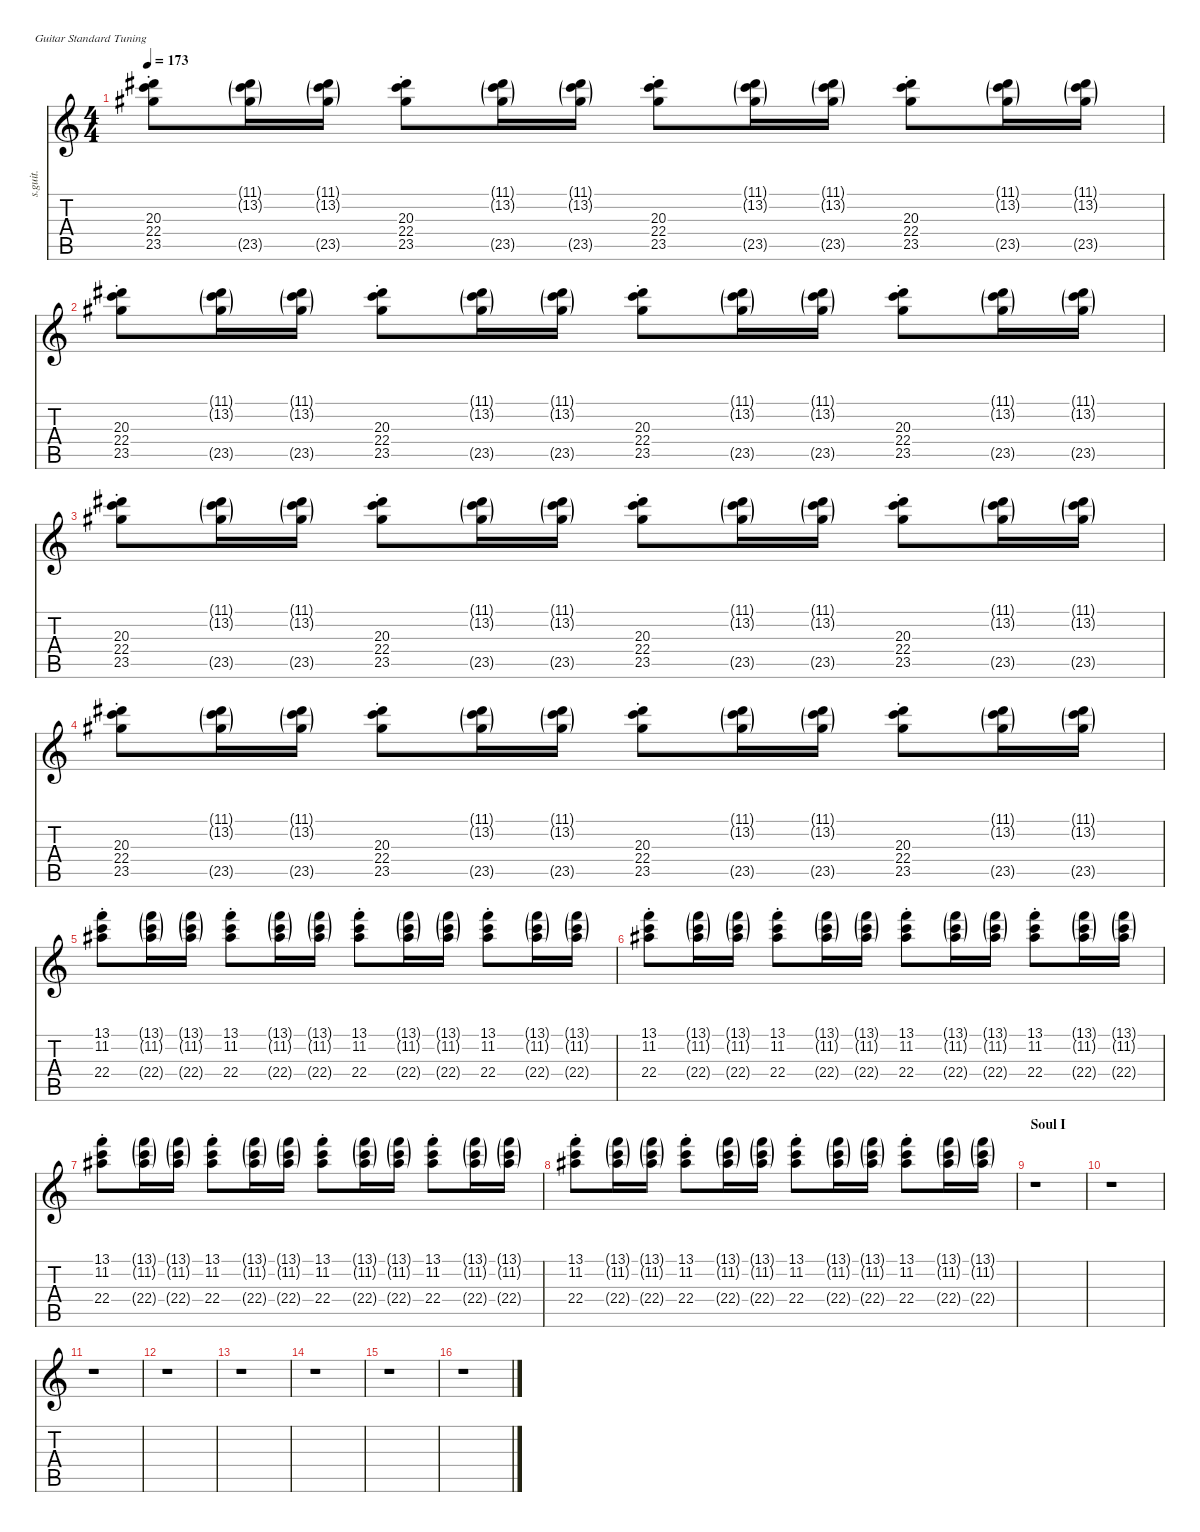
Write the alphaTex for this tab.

\defaultSystemsLayout 4
\hideDynamics
\bracketExtendMode nobrackets
\track ("Synthesizer #2 (Right Hand)" "s.guit.") {instrument pad2warm}
\staff {score tabs}
\tuning (E4 B3 G3 D3 A2 E2)
\displaytranspose 12
\ts (4 4)
\tempo 173
\clef g2
\ks c
(23.5{st acc #} 20.3{st acc #} 22.4{st}).8{lyrics (0 "") lyrics (1 "") lyrics (2 "") lyrics (3 "") lyrics (4 "") dy mf} (11.1{g acc #} 13.2{g} 23.5{g acc #}).16{lyrics (0 "") lyrics (1 "") lyrics (2 "") lyrics (3 "") lyrics (4 "")} (11.1{g acc #} 13.2{g} 23.5{g acc #}).16{lyrics (0 "") lyrics (1 "") lyrics (2 "") lyrics (3 "") lyrics (4 "")} (23.5{st acc #} 20.3{st acc #} 22.4{st}).8{lyrics (0 "") lyrics (1 "") lyrics (2 "") lyrics (3 "") lyrics (4 "")} (11.1{g acc #} 13.2{g} 23.5{g acc #}).16{lyrics (0 "") lyrics (1 "") lyrics (2 "") lyrics (3 "") lyrics (4 "")} (11.1{g acc #} 13.2{g} 23.5{g acc #}).16{lyrics (0 "") lyrics (1 "") lyrics (2 "") lyrics (3 "") lyrics (4 "")} (23.5{st acc #} 20.3{st acc #} 22.4{st}).8{lyrics (0 "") lyrics (1 "") lyrics (2 "") lyrics (3 "") lyrics (4 "")} (11.1{g acc #} 13.2{g} 23.5{g acc #}).16{lyrics (0 "") lyrics (1 "") lyrics (2 "") lyrics (3 "") lyrics (4 "")} (11.1{g acc #} 13.2{g} 23.5{g acc #}).16{lyrics (0 "") lyrics (1 "") lyrics (2 "") lyrics (3 "") lyrics (4 "")} (23.5{st acc #} 20.3{st acc #} 22.4{st}).8{lyrics (0 "") lyrics (1 "") lyrics (2 "") lyrics (3 "") lyrics (4 "")} (11.1{g acc #} 13.2{g} 23.5{g acc #}).16{lyrics (0 "") lyrics (1 "") lyrics (2 "") lyrics (3 "") lyrics (4 "")} (11.1{g acc #} 13.2{g} 23.5{g acc #}).16{lyrics (0 "") lyrics (1 "") lyrics (2 "") lyrics (3 "") lyrics (4 "")} |
(23.5{st acc #} 20.3{st acc #} 22.4{st}).8{lyrics (0 "") lyrics (1 "") lyrics (2 "") lyrics (3 "") lyrics (4 "")} (11.1{g acc #} 13.2{g} 23.5{g acc #}).16{lyrics (0 "") lyrics (1 "") lyrics (2 "") lyrics (3 "") lyrics (4 "")} (11.1{g acc #} 13.2{g} 23.5{g acc #}).16{lyrics (0 "") lyrics (1 "") lyrics (2 "") lyrics (3 "") lyrics (4 "")} (23.5{st acc #} 20.3{st acc #} 22.4{st}).8{lyrics (0 "") lyrics (1 "") lyrics (2 "") lyrics (3 "") lyrics (4 "")} (11.1{g acc #} 13.2{g} 23.5{g acc #}).16{lyrics (0 "") lyrics (1 "") lyrics (2 "") lyrics (3 "") lyrics (4 "")} (11.1{g acc #} 13.2{g} 23.5{g acc #}).16{lyrics (0 "") lyrics (1 "") lyrics (2 "") lyrics (3 "") lyrics (4 "")} (23.5{st acc #} 20.3{st acc #} 22.4{st}).8{lyrics (0 "") lyrics (1 "") lyrics (2 "") lyrics (3 "") lyrics (4 "")} (11.1{g acc #} 13.2{g} 23.5{g acc #}).16{lyrics (0 "") lyrics (1 "") lyrics (2 "") lyrics (3 "") lyrics (4 "")} (11.1{g acc #} 13.2{g} 23.5{g acc #}).16{lyrics (0 "") lyrics (1 "") lyrics (2 "") lyrics (3 "") lyrics (4 "")} (23.5{st acc #} 20.3{st acc #} 22.4{st}).8{lyrics (0 "") lyrics (1 "") lyrics (2 "") lyrics (3 "") lyrics (4 "")} (11.1{g acc #} 13.2{g} 23.5{g acc #}).16{lyrics (0 "") lyrics (1 "") lyrics (2 "") lyrics (3 "") lyrics (4 "")} (11.1{g acc #} 13.2{g} 23.5{g acc #}).16{lyrics (0 "") lyrics (1 "") lyrics (2 "") lyrics (3 "") lyrics (4 "")} |
(23.5{st acc #} 20.3{st acc #} 22.4{st}).8{lyrics (0 "") lyrics (1 "") lyrics (2 "") lyrics (3 "") lyrics (4 "")} (11.1{g acc #} 13.2{g} 23.5{g acc #}).16{lyrics (0 "") lyrics (1 "") lyrics (2 "") lyrics (3 "") lyrics (4 "")} (11.1{g acc #} 13.2{g} 23.5{g acc #}).16{lyrics (0 "") lyrics (1 "") lyrics (2 "") lyrics (3 "") lyrics (4 "")} (23.5{st acc #} 20.3{st acc #} 22.4{st}).8{lyrics (0 "") lyrics (1 "") lyrics (2 "") lyrics (3 "") lyrics (4 "")} (11.1{g acc #} 13.2{g} 23.5{g acc #}).16{lyrics (0 "") lyrics (1 "") lyrics (2 "") lyrics (3 "") lyrics (4 "")} (11.1{g acc #} 13.2{g} 23.5{g acc #}).16{lyrics (0 "") lyrics (1 "") lyrics (2 "") lyrics (3 "") lyrics (4 "")} (23.5{st acc #} 20.3{st acc #} 22.4{st}).8{lyrics (0 "") lyrics (1 "") lyrics (2 "") lyrics (3 "") lyrics (4 "")} (11.1{g acc #} 13.2{g} 23.5{g acc #}).16{lyrics (0 "") lyrics (1 "") lyrics (2 "") lyrics (3 "") lyrics (4 "")} (11.1{g acc #} 13.2{g} 23.5{g acc #}).16{lyrics (0 "") lyrics (1 "") lyrics (2 "") lyrics (3 "") lyrics (4 "")} (23.5{st acc #} 20.3{st acc #} 22.4{st}).8{lyrics (0 "") lyrics (1 "") lyrics (2 "") lyrics (3 "") lyrics (4 "")} (11.1{g acc #} 13.2{g} 23.5{g acc #}).16{lyrics (0 "") lyrics (1 "") lyrics (2 "") lyrics (3 "") lyrics (4 "")} (11.1{g acc #} 13.2{g} 23.5{g acc #}).16{lyrics (0 "") lyrics (1 "") lyrics (2 "") lyrics (3 "") lyrics (4 "")} |
(23.5{st acc #} 20.3{st acc #} 22.4{st}).8{lyrics (0 "") lyrics (1 "") lyrics (2 "") lyrics (3 "") lyrics (4 "")} (11.1{g acc #} 13.2{g} 23.5{g acc #}).16{lyrics (0 "") lyrics (1 "") lyrics (2 "") lyrics (3 "") lyrics (4 "")} (11.1{g acc #} 13.2{g} 23.5{g acc #}).16{lyrics (0 "") lyrics (1 "") lyrics (2 "") lyrics (3 "") lyrics (4 "")} (23.5{st acc #} 20.3{st acc #} 22.4{st}).8{lyrics (0 "") lyrics (1 "") lyrics (2 "") lyrics (3 "") lyrics (4 "")} (11.1{g acc #} 13.2{g} 23.5{g acc #}).16{lyrics (0 "") lyrics (1 "") lyrics (2 "") lyrics (3 "") lyrics (4 "")} (11.1{g acc #} 13.2{g} 23.5{g acc #}).16{lyrics (0 "") lyrics (1 "") lyrics (2 "") lyrics (3 "") lyrics (4 "")} (23.5{st acc #} 20.3{st acc #} 22.4{st}).8{lyrics (0 "") lyrics (1 "") lyrics (2 "") lyrics (3 "") lyrics (4 "")} (11.1{g acc #} 13.2{g} 23.5{g acc #}).16{lyrics (0 "") lyrics (1 "") lyrics (2 "") lyrics (3 "") lyrics (4 "")} (11.1{g acc #} 13.2{g} 23.5{g acc #}).16{lyrics (0 "") lyrics (1 "") lyrics (2 "") lyrics (3 "") lyrics (4 "")} (23.5{st acc #} 20.3{st acc #} 22.4{st}).8{lyrics (0 "") lyrics (1 "") lyrics (2 "") lyrics (3 "") lyrics (4 "")} (11.1{g acc #} 13.2{g} 23.5{g acc #}).16{lyrics (0 "") lyrics (1 "") lyrics (2 "") lyrics (3 "") lyrics (4 "")} (11.1{g acc #} 13.2{g} 23.5{g acc #}).16{lyrics (0 "") lyrics (1 "") lyrics (2 "") lyrics (3 "") lyrics (4 "")} |
(22.4{st} 13.1{st} 11.2{st acc #}).8{lyrics (0 "") lyrics (1 "") lyrics (2 "") lyrics (3 "") lyrics (4 "")} (22.4{g} 13.1{g} 11.2{g acc #}).16{lyrics (0 "") lyrics (1 "") lyrics (2 "") lyrics (3 "") lyrics (4 "")} (22.4{g} 13.1{g} 11.2{g acc #}).16{lyrics (0 "") lyrics (1 "") lyrics (2 "") lyrics (3 "") lyrics (4 "")} (22.4{st} 13.1{st} 11.2{st acc #}).8{lyrics (0 "") lyrics (1 "") lyrics (2 "") lyrics (3 "") lyrics (4 "")} (22.4{g} 13.1{g} 11.2{g acc #}).16{lyrics (0 "") lyrics (1 "") lyrics (2 "") lyrics (3 "") lyrics (4 "")} (22.4{g} 13.1{g} 11.2{g acc #}).16{lyrics (0 "") lyrics (1 "") lyrics (2 "") lyrics (3 "") lyrics (4 "")} (22.4{st} 13.1{st} 11.2{st acc #}).8{lyrics (0 "") lyrics (1 "") lyrics (2 "") lyrics (3 "") lyrics (4 "")} (22.4{g} 13.1{g} 11.2{g acc #}).16{lyrics (0 "") lyrics (1 "") lyrics (2 "") lyrics (3 "") lyrics (4 "")} (22.4{g} 13.1{g} 11.2{g acc #}).16{lyrics (0 "") lyrics (1 "") lyrics (2 "") lyrics (3 "") lyrics (4 "")} (22.4{st} 13.1{st} 11.2{st acc #}).8{lyrics (0 "") lyrics (1 "") lyrics (2 "") lyrics (3 "") lyrics (4 "")} (22.4{g} 13.1{g} 11.2{g acc #}).16{lyrics (0 "") lyrics (1 "") lyrics (2 "") lyrics (3 "") lyrics (4 "")} (22.4{g} 13.1{g} 11.2{g acc #}).16{lyrics (0 "") lyrics (1 "") lyrics (2 "") lyrics (3 "") lyrics (4 "")} |
(22.4{st} 13.1{st} 11.2{st acc #}).8{lyrics (0 "") lyrics (1 "") lyrics (2 "") lyrics (3 "") lyrics (4 "")} (22.4{g} 13.1{g} 11.2{g acc #}).16{lyrics (0 "") lyrics (1 "") lyrics (2 "") lyrics (3 "") lyrics (4 "")} (22.4{g} 13.1{g} 11.2{g acc #}).16{lyrics (0 "") lyrics (1 "") lyrics (2 "") lyrics (3 "") lyrics (4 "")} (22.4{st} 13.1{st} 11.2{st acc #}).8{lyrics (0 "") lyrics (1 "") lyrics (2 "") lyrics (3 "") lyrics (4 "")} (22.4{g} 13.1{g} 11.2{g acc #}).16{lyrics (0 "") lyrics (1 "") lyrics (2 "") lyrics (3 "") lyrics (4 "")} (22.4{g} 13.1{g} 11.2{g acc #}).16{lyrics (0 "") lyrics (1 "") lyrics (2 "") lyrics (3 "") lyrics (4 "")} (22.4{st} 13.1{st} 11.2{st acc #}).8{lyrics (0 "") lyrics (1 "") lyrics (2 "") lyrics (3 "") lyrics (4 "")} (22.4{g} 13.1{g} 11.2{g acc #}).16{lyrics (0 "") lyrics (1 "") lyrics (2 "") lyrics (3 "") lyrics (4 "")} (22.4{g} 13.1{g} 11.2{g acc #}).16{lyrics (0 "") lyrics (1 "") lyrics (2 "") lyrics (3 "") lyrics (4 "")} (22.4{st} 13.1{st} 11.2{st acc #}).8{lyrics (0 "") lyrics (1 "") lyrics (2 "") lyrics (3 "") lyrics (4 "")} (22.4{g} 13.1{g} 11.2{g acc #}).16{lyrics (0 "") lyrics (1 "") lyrics (2 "") lyrics (3 "") lyrics (4 "")} (22.4{g} 13.1{g} 11.2{g acc #}).16{lyrics (0 "") lyrics (1 "") lyrics (2 "") lyrics (3 "") lyrics (4 "")} |
(22.4{st} 13.1{st} 11.2{st acc #}).8{lyrics (0 "") lyrics (1 "") lyrics (2 "") lyrics (3 "") lyrics (4 "")} (22.4{g} 13.1{g} 11.2{g acc #}).16{lyrics (0 "") lyrics (1 "") lyrics (2 "") lyrics (3 "") lyrics (4 "")} (22.4{g} 13.1{g} 11.2{g acc #}).16{lyrics (0 "") lyrics (1 "") lyrics (2 "") lyrics (3 "") lyrics (4 "")} (22.4{st} 13.1{st} 11.2{st acc #}).8{lyrics (0 "") lyrics (1 "") lyrics (2 "") lyrics (3 "") lyrics (4 "")} (22.4{g} 13.1{g} 11.2{g acc #}).16{lyrics (0 "") lyrics (1 "") lyrics (2 "") lyrics (3 "") lyrics (4 "")} (22.4{g} 13.1{g} 11.2{g acc #}).16{lyrics (0 "") lyrics (1 "") lyrics (2 "") lyrics (3 "") lyrics (4 "")} (22.4{st} 13.1{st} 11.2{st acc #}).8{lyrics (0 "") lyrics (1 "") lyrics (2 "") lyrics (3 "") lyrics (4 "")} (22.4{g} 13.1{g} 11.2{g acc #}).16{lyrics (0 "") lyrics (1 "") lyrics (2 "") lyrics (3 "") lyrics (4 "")} (22.4{g} 13.1{g} 11.2{g acc #}).16{lyrics (0 "") lyrics (1 "") lyrics (2 "") lyrics (3 "") lyrics (4 "")} (22.4{st} 13.1{st} 11.2{st acc #}).8{lyrics (0 "") lyrics (1 "") lyrics (2 "") lyrics (3 "") lyrics (4 "")} (22.4{g} 13.1{g} 11.2{g acc #}).16{lyrics (0 "") lyrics (1 "") lyrics (2 "") lyrics (3 "") lyrics (4 "")} (22.4{g} 13.1{g} 11.2{g acc #}).16{lyrics (0 "") lyrics (1 "") lyrics (2 "") lyrics (3 "") lyrics (4 "")} |
(22.4{st} 13.1{st} 11.2{st acc #}).8{lyrics (0 "") lyrics (1 "") lyrics (2 "") lyrics (3 "") lyrics (4 "")} (22.4{g} 13.1{g} 11.2{g acc #}).16{lyrics (0 "") lyrics (1 "") lyrics (2 "") lyrics (3 "") lyrics (4 "")} (22.4{g} 13.1{g} 11.2{g acc #}).16{lyrics (0 "") lyrics (1 "") lyrics (2 "") lyrics (3 "") lyrics (4 "")} (22.4{st} 13.1{st} 11.2{st acc #}).8{lyrics (0 "") lyrics (1 "") lyrics (2 "") lyrics (3 "") lyrics (4 "")} (22.4{g} 13.1{g} 11.2{g acc #}).16{lyrics (0 "") lyrics (1 "") lyrics (2 "") lyrics (3 "") lyrics (4 "")} (22.4{g} 13.1{g} 11.2{g acc #}).16{lyrics (0 "") lyrics (1 "") lyrics (2 "") lyrics (3 "") lyrics (4 "")} (22.4{st} 13.1{st} 11.2{st acc #}).8{lyrics (0 "") lyrics (1 "") lyrics (2 "") lyrics (3 "") lyrics (4 "")} (22.4{g} 13.1{g} 11.2{g acc #}).16{lyrics (0 "") lyrics (1 "") lyrics (2 "") lyrics (3 "") lyrics (4 "")} (22.4{g} 13.1{g} 11.2{g acc #}).16{lyrics (0 "") lyrics (1 "") lyrics (2 "") lyrics (3 "") lyrics (4 "")} (22.4{st} 13.1{st} 11.2{st acc #}).8{lyrics (0 "") lyrics (1 "") lyrics (2 "") lyrics (3 "") lyrics (4 "")} (22.4{g} 13.1{g} 11.2{g acc #}).16{lyrics (0 "") lyrics (1 "") lyrics (2 "") lyrics (3 "") lyrics (4 "")} (22.4{g} 13.1{g} 11.2{g acc #}).16{lyrics (0 "") lyrics (1 "") lyrics (2 "") lyrics (3 "") lyrics (4 "")} |
\section ("" "Soul I")
r.1 |
r.1 |
r.1 |
r.1 |
r.1 |
r.1 |
r.1 |
r.1
